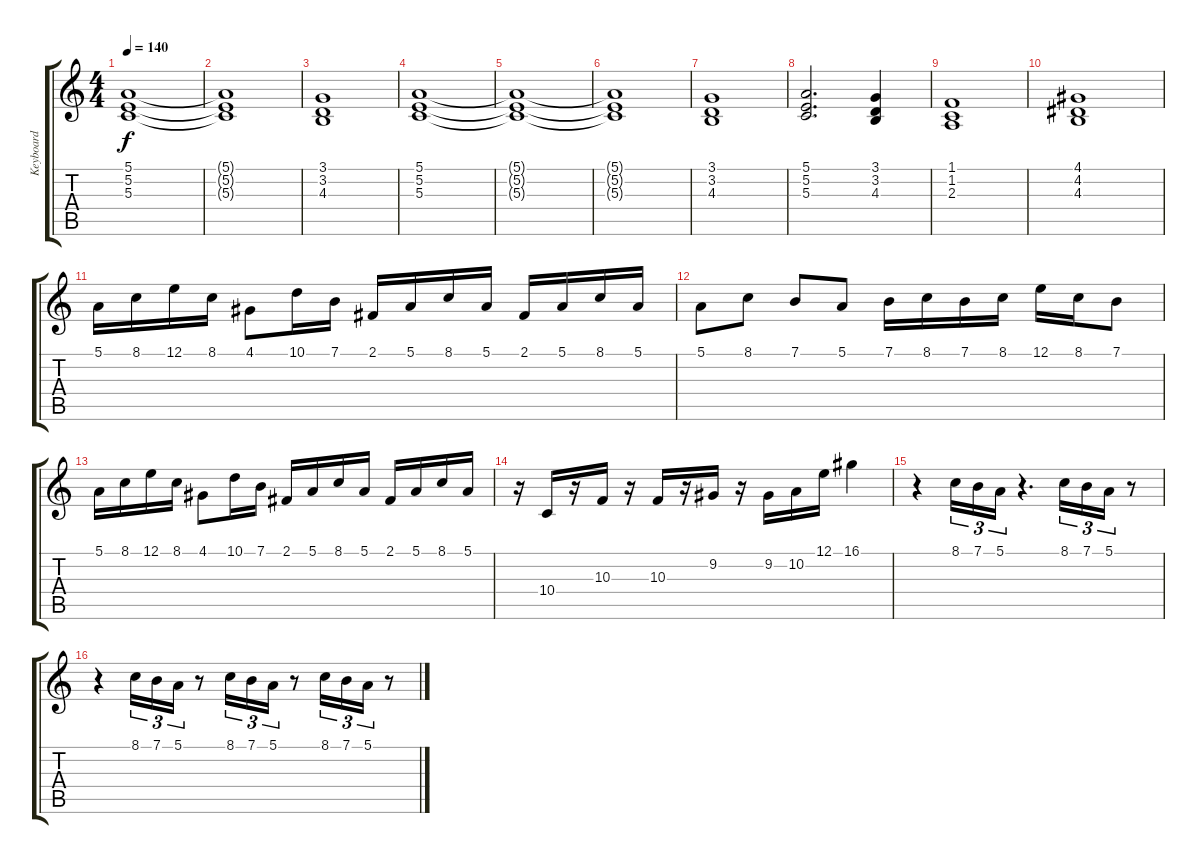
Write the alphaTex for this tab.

\track ("Keyboard" "Keyboard") {instrument stringensemble1}
\staff {score tabs}
\tuning (E4 B3 G3 D3 A2 E2) {hide}
\ts (4 4)
\tempo 140
\clef g2
\ks c
(5.1 5.2 5.3).1{dy f volume 10} |
(5.1{t} 5.2{t} 5.3{t}).1 |
(3.1 3.2 4.3).1 |
(5.1 5.2 5.3).1 |
(5.1{t} 5.2{t} 5.3{t}).1 |
(5.1{t} 5.2{t} 5.3{t}).1 |
(3.1 3.2 4.3).1 |
(5.1 5.2 5.3).2{d} (3.1 3.2 4.3).4 |
(1.1 1.2 2.3).1 |
(4.1 4.2 4.3).1 |
5.1.16{volume 8 balance 4} 8.1.16 12.1.16 8.1.16 4.1.8 10.1.16 7.1.16 2.1.16 5.1.16 8.1.16 5.1.16 2.1.16 5.1.16 8.1.16 5.1.16 |
5.1.8 8.1.8 7.1.8 5.1.8 7.1.16 8.1.16 7.1.16 8.1.16 12.1.16 8.1.16 7.1.8 |
5.1.16 8.1.16 12.1.16 8.1.16 4.1.8 10.1.16 7.1.16 2.1.16 5.1.16 8.1.16 5.1.16 2.1.16 5.1.16 8.1.16 5.1.16 |
r.16 10.4.16 r.16 10.3.16 r.16 10.3.16 r.16 9.2.16 r.16 9.2.16 10.2.16 12.1.16 16.1.4 |
r.4{volume 7} 8.1.16{tu (3 2)} 7.1.16{tu (3 2)} 5.1.16{tu (3 2)} r.4{d} 8.1.16{tu (3 2)} 7.1.16{tu (3 2)} 5.1.16{tu (3 2)} r.8 |
r.4 8.1.16{tu (3 2)} 7.1.16{tu (3 2)} 5.1.16{tu (3 2)} r.8 8.1.16{tu (3 2)} 7.1.16{tu (3 2)} 5.1.16{tu (3 2)} r.8 8.1.16{tu (3 2)} 7.1.16{tu (3 2)} 5.1.16{tu (3 2)} r.8
